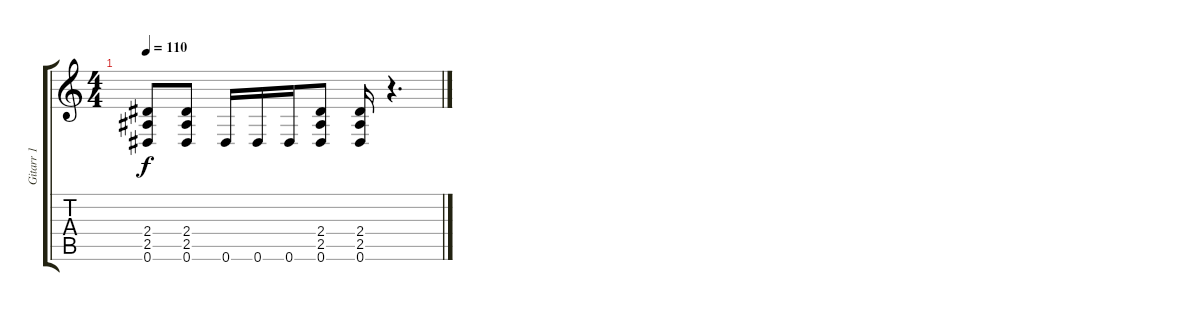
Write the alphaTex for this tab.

\track ("Gitarr 1" "Gitarr 1") {instrument distortionguitar}
\staff {score tabs}
\tuning (Eb4 Bb3 Gb3 Db3 Ab2 Eb2) {hide}
\ts (4 4)
\tempo 110
\clef g2
\ks c
(2.4 2.5 0.6).8{dy f} (2.4 2.5 0.6).8 0.6.16 0.6.16 0.6.16 (2.4 2.5 0.6).8 (2.4 2.5 0.6).16 r.4{d}
